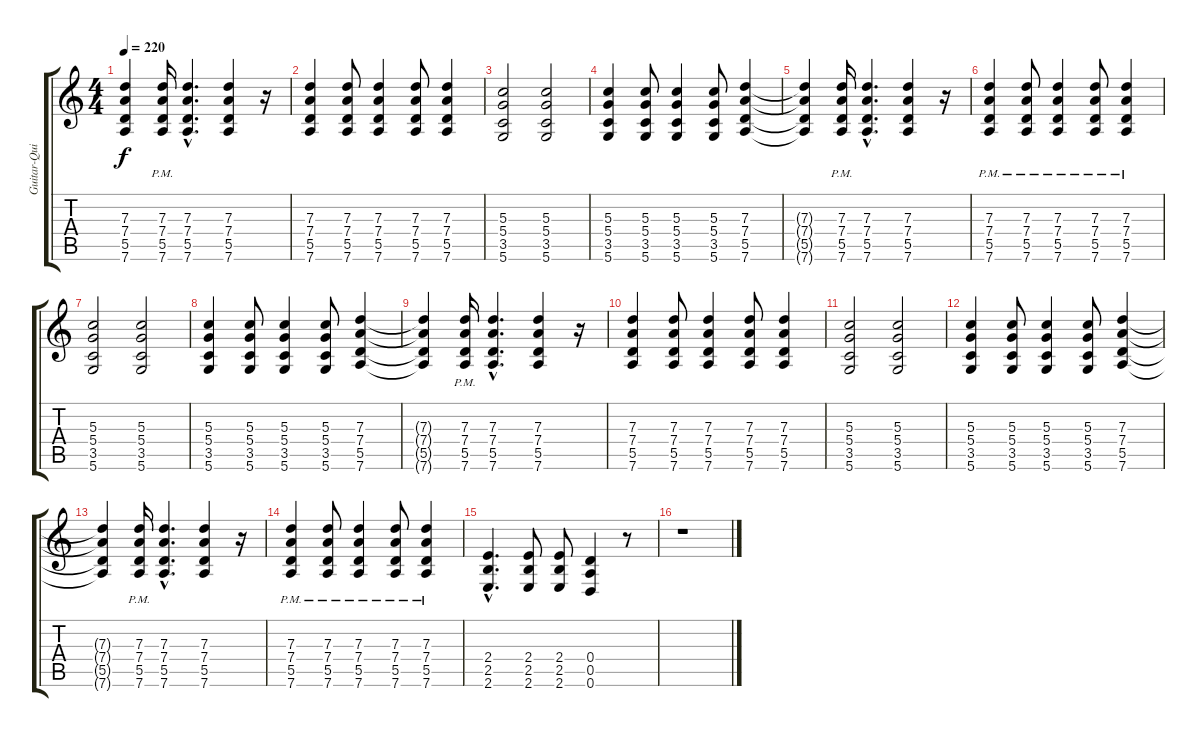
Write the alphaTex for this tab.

\track ("Guitar-Quinn Allman" "Guitar-Qui") {instrument overdrivenguitar}
\staff {score tabs}
\tuning (E4 B3 G3 D3 A2 D2) {hide}
\ts (4 4)
\tempo 220
\clef g2
\ks c
(7.3{t} 7.4{t} 5.5{t} 7.6{t}).4{dy f} (7.3{pm} 7.4{pm} 5.5{pm} 7.6{pm}).16 (7.3{hac} 7.4{hac} 5.5{hac} 7.6{hac}).4{d} (7.3 7.4 5.5 7.6).4 r.16 |
(7.3 7.4 5.5 7.6).4 (7.3 7.4 5.5 7.6).8 (7.3 7.4 5.5 7.6).4 (7.3 7.4 5.5 7.6).8 (7.3 7.4 5.5 7.6).4 |
(5.3 5.4 3.5 5.6).2 (5.3 5.4 3.5 5.6).2 |
(5.3 5.4 3.5 5.6).4 (5.3 5.4 3.5 5.6).8 (5.3 5.4 3.5 5.6).4 (5.3 5.4 3.5 5.6).8 (7.3 7.4 5.5 7.6).4 |
(7.3{t} 7.4{t} 5.5{t} 7.6{t}).4 (7.3{pm} 7.4{pm} 5.5{pm} 7.6{pm}).16 (7.3{hac} 7.4{hac} 5.5{hac} 7.6{hac}).4{d} (7.3 7.4 5.5 7.6).4 r.16 |
(7.3{pm} 7.4{pm} 5.5{pm} 7.6{pm}).4 (7.3{pm} 7.4{pm} 5.5{pm} 7.6{pm}).8 (7.3{pm} 7.4{pm} 5.5 7.6{pm}).4 (7.3{pm} 7.4{pm} 5.5{pm} 7.6{pm}).8 (7.3{pm} 7.4{pm} 5.5{pm} 7.6{pm}).4 |
(5.3 5.4 3.5 5.6).2 (5.3 5.4 3.5 5.6).2 |
(5.3 5.4 3.5 5.6).4 (5.3 5.4 3.5 5.6).8 (5.3 5.4 3.5 5.6).4 (5.3 5.4 3.5 5.6).8 (7.3 7.4 5.5 7.6).4 |
(7.3{t} 7.4{t} 5.5{t} 7.6{t}).4 (7.3{pm} 7.4{pm} 5.5{pm} 7.6{pm}).16 (7.3{hac} 7.4{hac} 5.5{hac} 7.6{hac}).4{d} (7.3 7.4 5.5 7.6).4 r.16 |
(7.3 7.4 5.5 7.6).4 (7.3 7.4 5.5 7.6).8 (7.3 7.4 5.5 7.6).4 (7.3 7.4 5.5 7.6).8 (7.3 7.4 5.5 7.6).4 |
(5.3 5.4 3.5 5.6).2 (5.3 5.4 3.5 5.6).2 |
(5.3 5.4 3.5 5.6).4 (5.3 5.4 3.5 5.6).8 (5.3 5.4 3.5 5.6).4 (5.3 5.4 3.5 5.6).8 (7.3 7.4 5.5 7.6).4 |
(7.3{t} 7.4{t} 5.5{t} 7.6{t}).4 (7.3{pm} 7.4{pm} 5.5{pm} 7.6{pm}).16 (7.3{hac} 7.4{hac} 5.5{hac} 7.6{hac}).4{d} (7.3 7.4 5.5 7.6).4 r.16 |
(7.3{pm} 7.4{pm} 5.5{pm} 7.6{pm}).4 (7.3{pm} 7.4{pm} 5.5{pm} 7.6{pm}).8 (7.3{pm} 7.4{pm} 5.5 7.6{pm}).4 (7.3{pm} 7.4{pm} 5.5{pm} 7.6{pm}).8 (7.3{pm} 7.4{pm} 5.5{pm} 7.6{pm}).4 |
(2.4{hac} 2.5{hac} 2.6{hac}).4{d} (2.4 2.5 2.6).8 (2.4 2.5 2.6).8 (0.4 0.5 0.6).4 r.8 |
r.1
